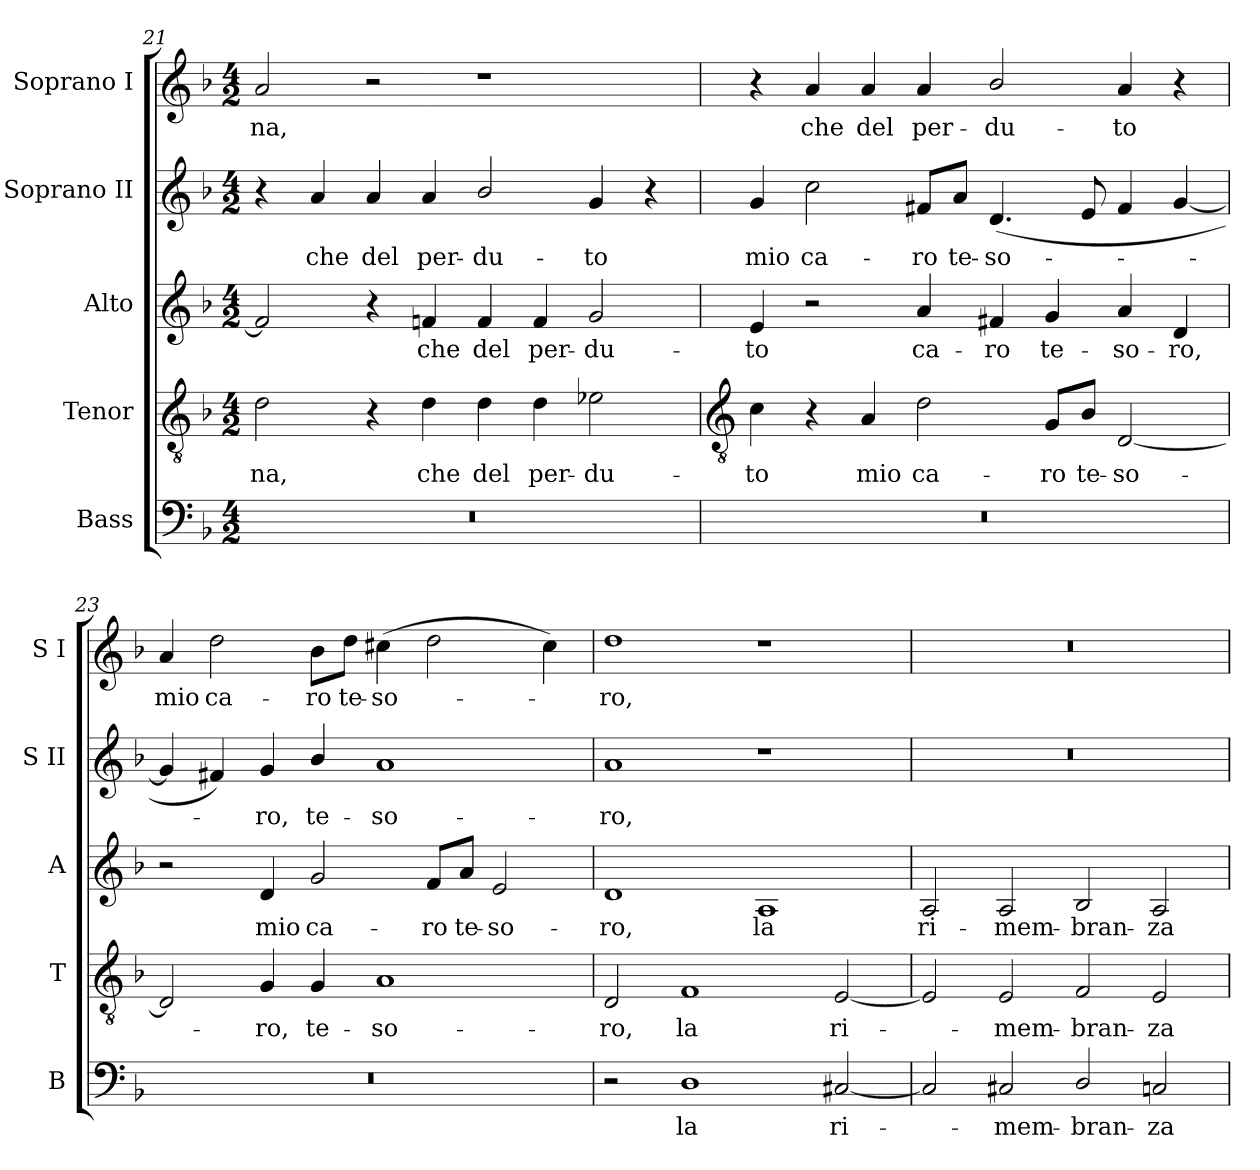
**kern	**text	**kern	**text	**kern	**text	**kern	**text	**kern	**text
*part5	*part5	*part4	*part4	*part3	*part3	*part2	*part2	*part1	*part1
*staff5	*staff5	*staff4	*staff4	*staff3	*staff3	*staff2	*staff2	*staff1	*staff1
*I"Bass	*	*I"Tenor	*	*I"Alto	*	*I"Soprano II	*	*I"Soprano I	*
*I'B	*	*I'T	*	*I'A	*	*I'S II	*	*I'S I	*
*clefF4	*	*clefGv2	*	*clefG2	*	*clefG2	*	*clefG2	*
*k[b-]	*	*k[b-]	*	*k[b-]	*	*k[b-]	*	*k[b-]	*
*F:	*	*F:	*	*F:	*	*F:	*	*F:	*
*M4/2	*	*M4/2	*	*M4/2	*	*M4/2	*	*M4/2	*
=21	=21	=21	=21	=21	=21	=21	=21	=21	=21
!	!	!	!LO:LY:b	!	!	!	!	!	!LO:LY:b
0r	.	2d	-na,	2f#]	.	4r	.	2a	-na,
!	!	!	!	!	!	!	!LO:LY:b	!	!
.	.	.	.	.	.	4a	che	.	.
!	!	!	!	!	!	!	!LO:LY:b	!	!
.	.	4r	.	4r	.	4a	del	2r	.
!	!	!	!LO:LY:b	!	!LO:LY:b	!	!LO:LY:b	!	!
.	.	4d	che	4fn	che	4a	per-	.	.
!	!	!	!LO:LY:b	!	!LO:LY:b	!	!LO:LY:b	!	!
.	.	4d	del	4f	del	2b-/	-du-	1r	.
!	!	!	!LO:LY:b	!	!LO:LY:b	!	!	!	!
.	.	4d	per-	4f	per-	.	.	.	.
!	!	!	!LO:LY:b	!	!LO:LY:b	!	!LO:LY:b	!	!
.	.	2e-X	-du-	2g	-du-	4g	-to	.	.
.	.	.	.	.	.	4r	.	.	.
!!LO:LB:g=z
=22	=22	=22	=22	=22	=22	=22	=22	=22	=22
*	*	*clefGv2	*	*	*	*	*	*	*
!	!	!	!LO:LY:b	!	!LO:LY:b	!	!LO:LY:b	!	!
0r	.	4c	-to	4e	-to	4g	mio	4r	.
!	!	!	!	!	!	!	!LO:LY:b	!	!LO:LY:b
.	.	4r	.	2r	.	2cc	ca-	4a	che
!	!	!	!LO:LY:b	!	!	!	!	!	!LO:LY:b
.	.	4A	mio	.	.	.	.	4a	del
!	!	!	!LO:LY:b	!	!LO:LY:b	!	!LO:LY:b	!	!LO:LY:b
.	.	2d	ca-	4a	ca-	8f#X/L	-ro	4a	per-
!	!	!	!	!	!	!	!LO:LY:b	!	!
.	.	.	.	.	.	8a/J	te-	.	.
!	!	!	!	!	!LO:LY:b	!	!LO:LY:b	!	!LO:LY:b
.	.	.	.	4f#X	-ro	(<4.d	-so-	2b-/	-du-
!	!	!	!LO:LY:b	!	!LO:LY:b	!	!	!	!
.	.	8G/L	-ro	4g	te-	.	.	.	.
!	!	!	!LO:LY:b	!	!	!	!	!	!
.	.	8B-/J	te-	.	.	8e	.	.	.
!	!	!	!LO:LY:b	!	!LO:LY:b	!	!	!	!LO:LY:b
.	.	[2D	-so-	4a	-so-	4f#	.	4a	-to
!	!	!	!	!	!LO:LY:b	!	!	!	!
.	.	.	.	4d	-ro,	[4g	.	4r	.
=23	=23	=23	=23	=23	=23	=23	=23	=23	=23
!	!	!	!	!	!	!	!	!	!LO:LY:b
0r	.	2D]	.	2r	.	4g]	.	4a	mio
!	!	!	!	!	!	!	!	!	!LO:LY:b
.	.	.	.	.	.	4f#X)	.	2dd	ca-
!	!	!	!LO:LY:b	!	!LO:LY:b	!	!LO:LY:b	!	!
.	.	4G	ro,	4d	mio	4g	ro,	.	.
!	!	!	!LO:LY:b	!	!LO:LY:b	!	!LO:LY:b	!	!LO:LY:b
.	.	4G	te-	2g	ca-	4b-/	te-	8b-\L	-ro
!	!	!	!	!	!	!	!	!	!LO:LY:b
.	.	.	.	.	.	.	.	8dd\J	te-
!	!	!	!LO:LY:b	!	!	!	!LO:LY:b	!	!LO:LY:b
.	.	1A	-so-	.	.	1a	-so-	(>4cc#X	-so-
!	!	!	!	!	!LO:LY:b	!	!	!	!
.	.	.	.	8f/L	-ro	.	.	2dd	.
!	!	!	!	!	!LO:LY:b	!	!	!	!
.	.	.	.	8a/J	te-	.	.	.	.
!	!	!	!	!	!LO:LY:b	!	!	!	!
.	.	.	.	2e	-so-	.	.	.	.
.	.	.	.	.	.	.	.	4cc#)	.
=24	=24	=24	=24	=24	=24	=24	=24	=24	=24
!	!	!	!LO:LY:b	!	!LO:LY:b	!	!LO:LY:b	!	!LO:LY:b
2r	.	2D	-ro,	1d	-ro,	1a	-ro,	1dd	ro,
!	!LO:LY:b	!	!LO:LY:b	!	!	!	!	!	!
1D	la	1F	la	.	.	.	.	.	.
!	!	!	!	!	!LO:LY:b	!	!	!	!
.	.	.	.	1A	la	1r	.	1r	.
!	!LO:LY:b	!	!LO:LY:b	!	!	!	!	!	!
[2C#X	ri-	[2E	ri-	.	.	.	.	.	.
=25	=25	=25	=25	=25	=25	=25	=25	=25	=25
!	!	!	!	!	!LO:LY:b	!	!	!	!
2C#]	.	2E]	.	2A	ri-	0r	.	0r	.
!	!LO:LY:b	!	!LO:LY:b	!	!LO:LY:b	!	!	!	!
2C#	mem-	2E	mem-	2A	-mem-	.	.	.	.
!	!LO:LY:b	!	!LO:LY:b	!	!LO:LY:b	!	!	!	!
2D/	-bran-	2F	-bran-	2B-	-bran-	.	.	.	.
!	!LO:LY:b	!	!LO:LY:b	!	!LO:LY:b	!	!	!	!
2Cn	-za	2E	-za	2A	-za	.	.	.	.
=	=	=	=	=	=	=	=	=	=
*-	*-	*-	*-	*-	*-	*-	*-	*-	*-
